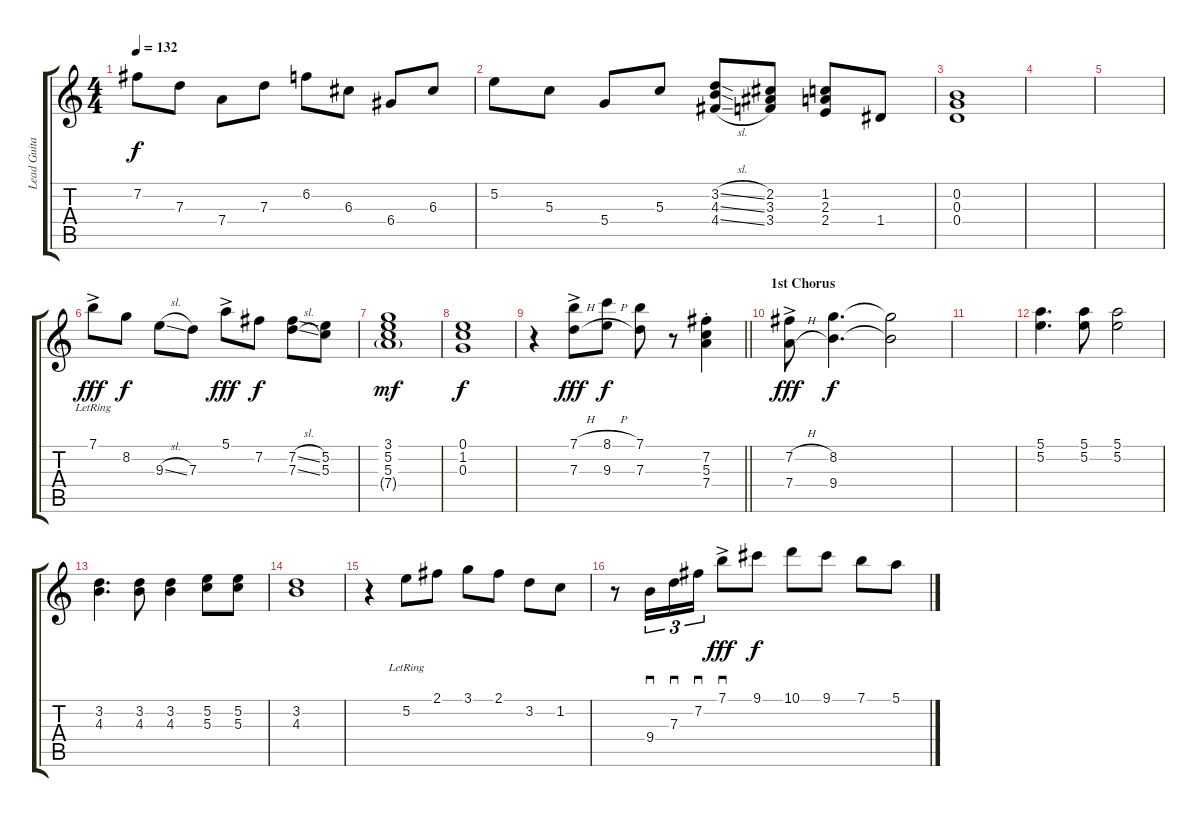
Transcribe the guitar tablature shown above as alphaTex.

\track ("Lead Guitar" "Lead Guita") {instrument electricguitarclean}
\staff {score tabs}
\tuning (E4 B3 G3 D3 A2 E2) {hide}
\ts (4 4)
\tempo 132
\clef g2
\ks c
7.2.8{dy f} 7.3.8 7.4.8 7.3.8 6.2.8 6.3.8 6.4.8 6.3.8 |
5.2.8 5.3.8 5.4.8 5.3.8 (3.2{sl} 4.3{sl} 4.4{sl}).8 (2.2 3.3 3.4).8 (1.2 2.3 2.4).8 1.4.8 |
(0.2 0.3 0.4).1 |
|
|
7.1{ac lr}.8{dy fff} 8.2.8{dy f} 9.3{sl}.8 7.3.8 5.1{ac}.8{dy fff} 7.2.8{dy f} (7.2{sl} 7.3{sl}).8 (5.2 5.3).8 |
(3.1 5.2 5.3 7.4{g}).1{dy mf} |
(0.1 1.2 0.3).1{dy f} |
\barLineRight lightlight
r.4 (7.1{h ac} 7.3{h}).8{dy fff} (8.1{h} 9.3{h}).8{dy f} (7.1 7.3).8 r.8 (7.2{st} 5.3 7.4).4 |
\section ("" "1st Chorus")
(7.2{h ac} 7.4{h}).8{dy fff} (8.2 9.4).4{d dy f} (8.2{t} 9.4{t}).2 |
|
(5.1 5.2).4{d} (5.1 5.2).8 (5.1 5.2).2 |
(3.2 4.3).4{d} (3.2 4.3).8 (3.2 4.3).4 (5.2 5.3).8 (5.2 5.3).8 |
(3.2 4.3).1 |
r.4 5.2{lr}.8 2.1.8 3.1.8 2.1.8 3.2.8 1.2.8 |
r.8 9.4.16{sd tu (3 2)} 7.3.16{sd tu (3 2)} 7.2.16{sd tu (3 2)} 7.1{ac}.8{sd dy fff} 9.1.8{dy f} 10.1.8 9.1.8 7.1.8 5.1.8
